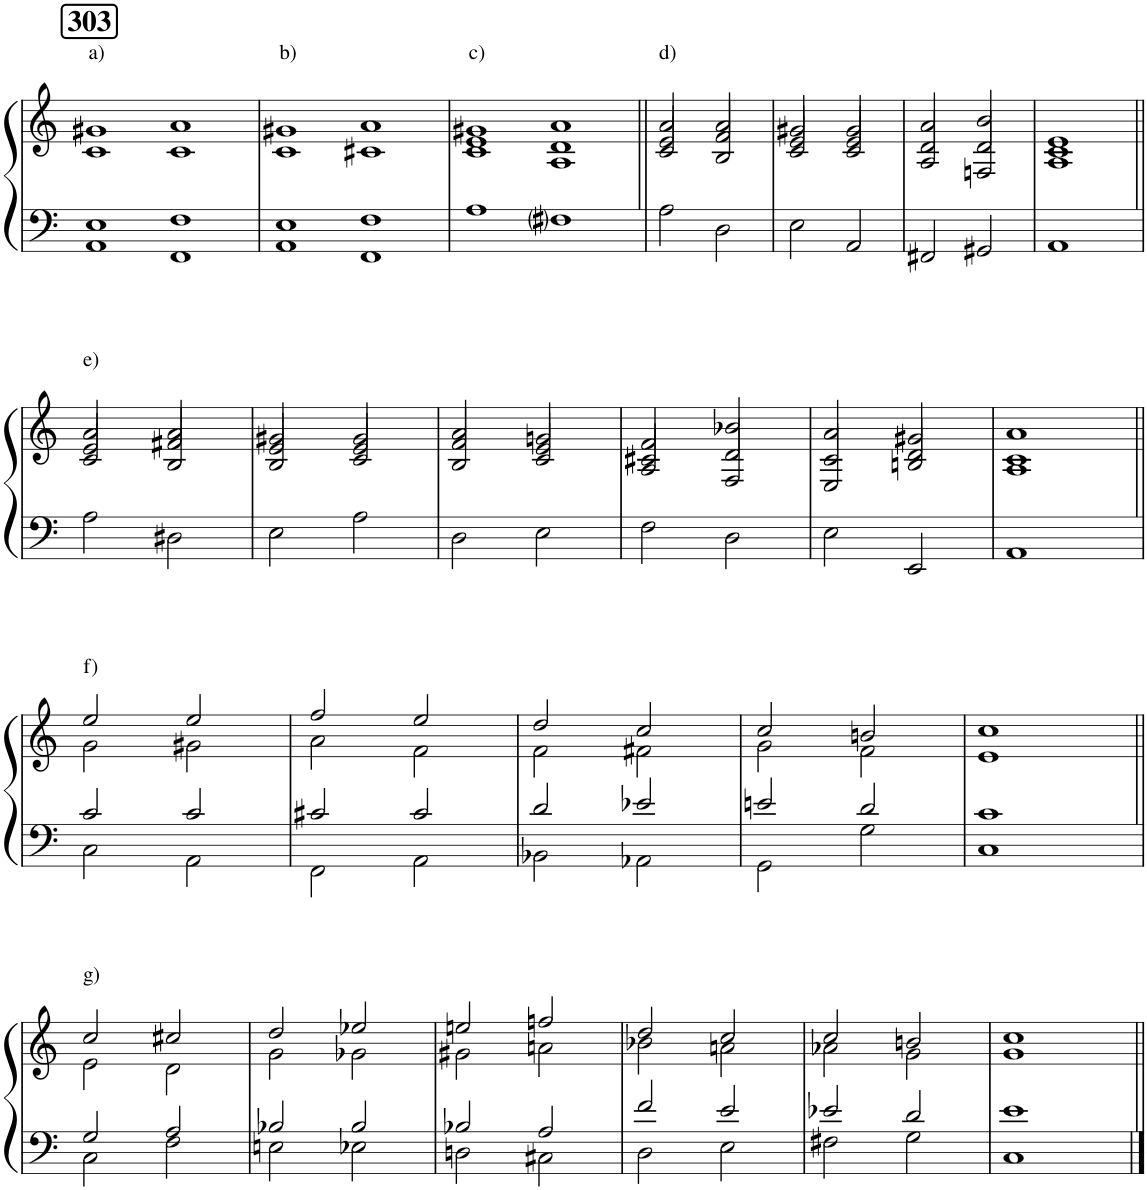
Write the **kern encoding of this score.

**kern	**kern
*part1	*part1
*staff2	*staff1
*I"Piano	*
*I'Pno.	*
*clefF4	*clefG2
*k[]	*k[]
*M2/1	*M2/1
!!LO:REH:place=s1:a:B:cj:fs=14:t=303
=1	=1
*^	*^
*	*^	*	*
!	!	!	!LO:TX:a:t=a)	!
0ryy	1E	1AA	1g#X	1c
.	1F	1FF	1a	1c
=2	=2	=2	=2	=2
!	!	!	!LO:TX:a:t=b)	!
0ryy	1E	1AA	1g#X	1c
.	1F	1FF	1a	1c#X
=3	=3	=3	=3	=3
*	*	*	*	*^
!	!	!	!LO:TX:a:t=c)	!	!
*	*v	*v	*	*	*
0ryy	1A	1g#X	1e	1c
.	1F#i	1a	1d	1A
=4||	=4||	=4||	=4||	=4||
*M2/2	*	*M2/2	*	*
!	!	!LO:TX:a:t=d)	!	!
1ryy	2A\	2a/	2e/	2c/
.	2D\	2a/	2f/	2B/
=5	=5	=5	=5	=5
1ryy	2E\	2g#X/	2e/	2c/
.	2AA/	2g#/	2e/	2c/
=6	=6	=6	=6	=6
1ryy	2FF#X/	2a/	2d/	2A/
.	2GG#X/	2b/	2d/	2Fn/
=7	=7	=7	=7	=7
1ryy	1AA	1e	1c	1A
!!LO:LB:g=z	!!	!!
=8||	=8||	=8||	=8||	=8||
!	!	!LO:TX:a:t=e)	!	!
1ryy	2A\	2a/	2e/	2c/
.	2D#X\	2a/	2f#X/	2B/
=9	=9	=9	=9	=9
1ryy	2E\	2g#X/	2e/	2B/
.	2A\	2g#/	2e/	2c/
=10	=10	=10	=10	=10
1ryy	2D\	2a/	2f/	2B/
.	2E\	2gn/	2e/	2c/
=11	=11	=11	=11	=11
1ryy	2F\	2f/	2c#X/	2A/
.	2D\	2b-X/	2d/	2F/
=12	=12	=12	=12	=12
1ryy	2E\	2a/	2c/	2E/
.	2EE/	2g#X/	2d/	2Bn/
=13	=13	=13	=13	=13
1ryy	1AA	1a	1c	1A
!!LO:LB:g=z
=14||	=14||	=14||	=14||	=14||
*	*^	*	*	*
!	!	!	!LO:TX:a:t=f)	!	!
*	*	*	*	*v	*v
1ryy	2c/	2C\	2ee/	2g\
.	2c/	2AA\	2ee/	2g#X\
=15	=15	=15	=15	=15
1ryy	2c#X/	2FF\	2ff/	2a\
.	2c#/	2AA\	2ee/	2f\
=16	=16	=16	=16	=16
1ryy	2d/	2BB-X\	2dd/	2f\
.	2e-X/	2AA-X\	2cc/	2f#X\
=17	=17	=17	=17	=17
1ryy	2en/	2GG\	2cc/	2g\
.	2d/	2G\	2bn/	2f\
=18	=18	=18	=18	=18
1ryy	1c	1C	1cc	1e
!!LO:LB:g=z	!!
=19||	=19||	=19||	=19||	=19||
!	!	!	!LO:TX:a:t=g)	!
1ryy	2G/	2C\	2cc/	2e\
.	2A/	2F\	2cc#X/	2d\
=20	=20	=20	=20	=20
1ryy	2B-X/	2En\	2dd/	2g\
.	2B-/	2E-X\	2ee-X/	2g-X\
=21	=21	=21	=21	=21
1ryy	2B-X/	2Dn\	2een/	2g#X\
.	2A/	2C#X\	2ffn/	2an\
=22	=22	=22	=22	=22
1ryy	2f/	2D\	2dd/	2b-X\
.	2e/	2E\	2cc/	2an\
=23	=23	=23	=23	=23
1ryy	2e-X/	2F#X\	2cc/	2a-X\
.	2d/	2G\	2bn/	2g\
=24	=24	=24	=24	=24
1ryy	1e	1C	1cc	1g
*v	*v	*v	*	*
*	*v	*v
=||	=||
*-	*-
